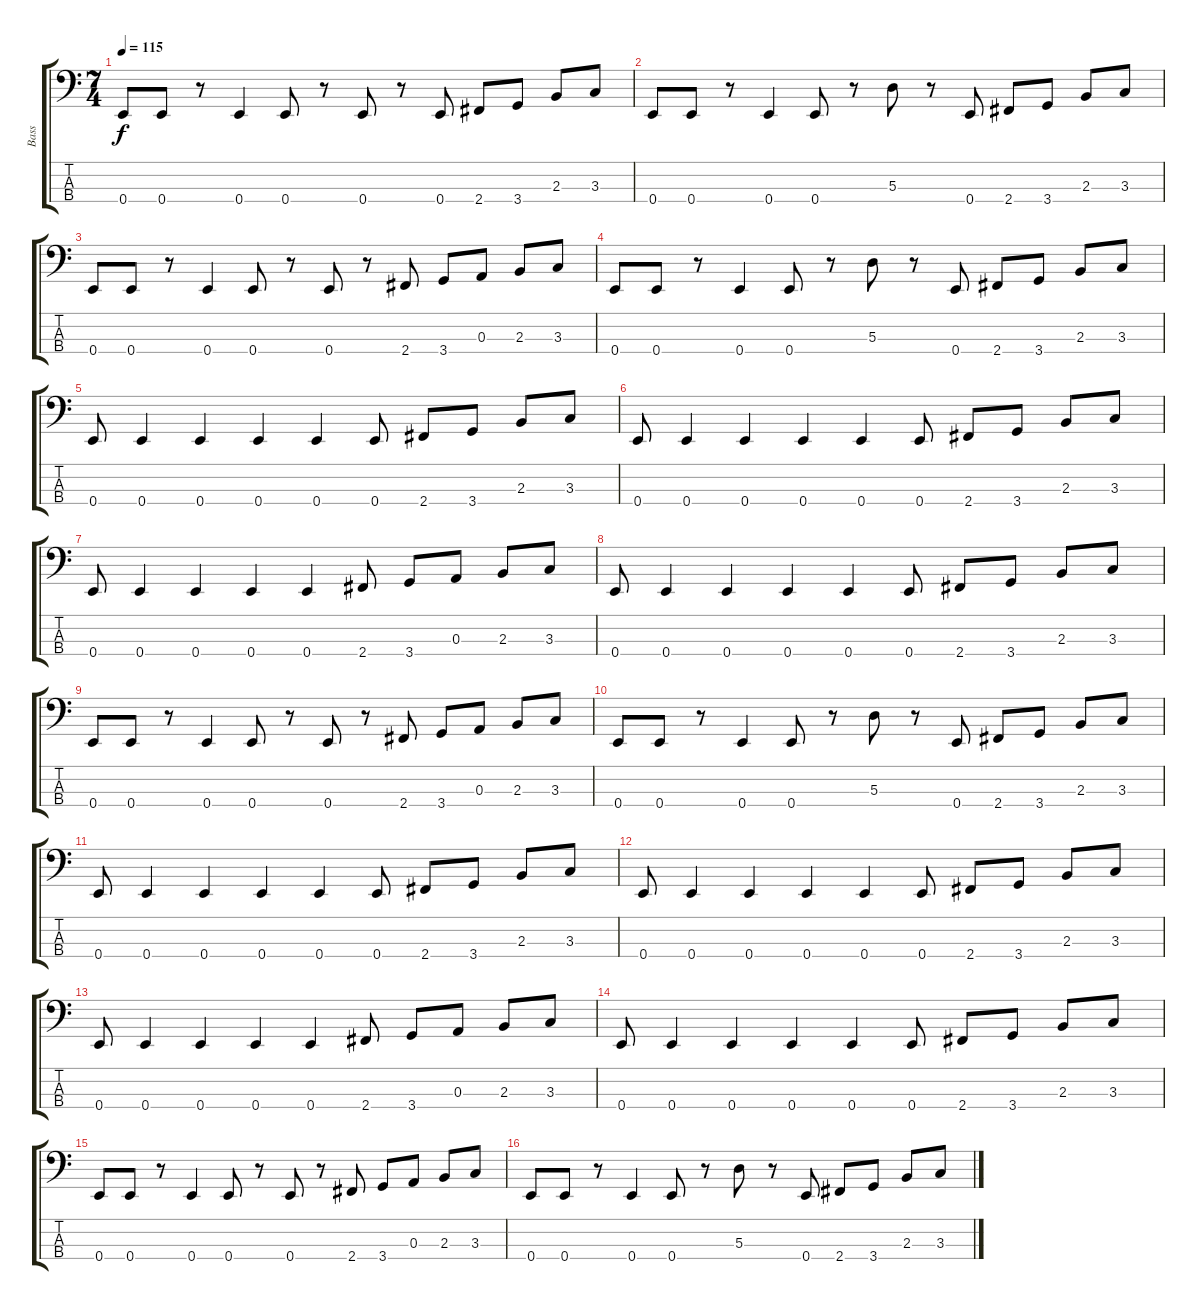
\track ("Bass" "Bass") {instrument electricbassfinger}
\staff {score tabs}
\tuning (G2 D2 A1 E1) {hide}
\ts (7 4)
\tempo 115
\clef f4
\ks c
0.4.8{dy f} 0.4.8 r.8 0.4.4 0.4.8 r.8 0.4.8 r.8 0.4.8 2.4.8 3.4.8 2.3.8 3.3.8 |
0.4.8 0.4.8 r.8 0.4.4 0.4.8 r.8 5.3.8 r.8 0.4.8 2.4.8 3.4.8 2.3.8 3.3.8 |
0.4.8 0.4.8 r.8 0.4.4 0.4.8 r.8 0.4.8 r.8 2.4.8 3.4.8 0.3.8 2.3.8 3.3.8 |
0.4.8 0.4.8 r.8 0.4.4 0.4.8 r.8 5.3.8 r.8 0.4.8 2.4.8 3.4.8 2.3.8 3.3.8 |
0.4.8 0.4.4 0.4.4 0.4.4 0.4.4 0.4.8 2.4.8 3.4.8 2.3.8 3.3.8 |
0.4.8 0.4.4 0.4.4 0.4.4 0.4.4 0.4.8 2.4.8 3.4.8 2.3.8 3.3.8 |
0.4.8 0.4.4 0.4.4 0.4.4 0.4.4 2.4.8 3.4.8 0.3.8 2.3.8 3.3.8 |
0.4.8 0.4.4 0.4.4 0.4.4 0.4.4 0.4.8 2.4.8 3.4.8 2.3.8 3.3.8 |
0.4.8 0.4.8 r.8 0.4.4 0.4.8 r.8 0.4.8 r.8 2.4.8 3.4.8 0.3.8 2.3.8 3.3.8 |
0.4.8 0.4.8 r.8 0.4.4 0.4.8 r.8 5.3.8 r.8 0.4.8 2.4.8 3.4.8 2.3.8 3.3.8 |
0.4.8 0.4.4 0.4.4 0.4.4 0.4.4 0.4.8 2.4.8 3.4.8 2.3.8 3.3.8 |
0.4.8 0.4.4 0.4.4 0.4.4 0.4.4 0.4.8 2.4.8 3.4.8 2.3.8 3.3.8 |
0.4.8 0.4.4 0.4.4 0.4.4 0.4.4 2.4.8 3.4.8 0.3.8 2.3.8 3.3.8 |
0.4.8 0.4.4 0.4.4 0.4.4 0.4.4 0.4.8 2.4.8 3.4.8 2.3.8 3.3.8 |
0.4.8 0.4.8 r.8 0.4.4 0.4.8 r.8 0.4.8 r.8 2.4.8 3.4.8 0.3.8 2.3.8 3.3.8 |
0.4.8 0.4.8 r.8 0.4.4 0.4.8 r.8 5.3.8 r.8 0.4.8 2.4.8 3.4.8 2.3.8 3.3.8
